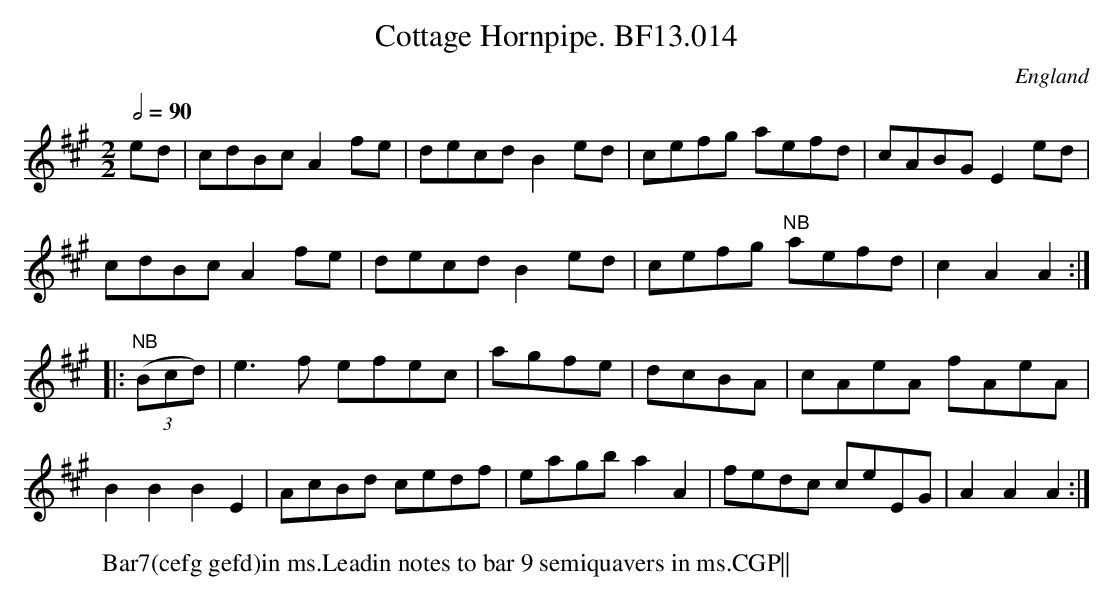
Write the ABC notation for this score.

X:1
T:Cottage Hornpipe. BF13.014
M:2/2
L:1/8
Q:1/2=90
O:England
K:A major
ed|cdBcA2fe|decd B2ed|cefg aefd|cABGE2ed|!
cdBc A2fe|decdB2ed|cefg "^NB"aefd|c2A2A2:|!
|:"NB"((3Bcd)| e3 f efec|agfe|dcBA|cAeA fAeA|!
B2B2B2E2|AcBd cedf|eagb a2A2|fedc ceEG|A2A2A2:|
W:Bar7(cefg gefd)in ms.Leadin notes to bar 9 semiquavers in ms.CGP||
